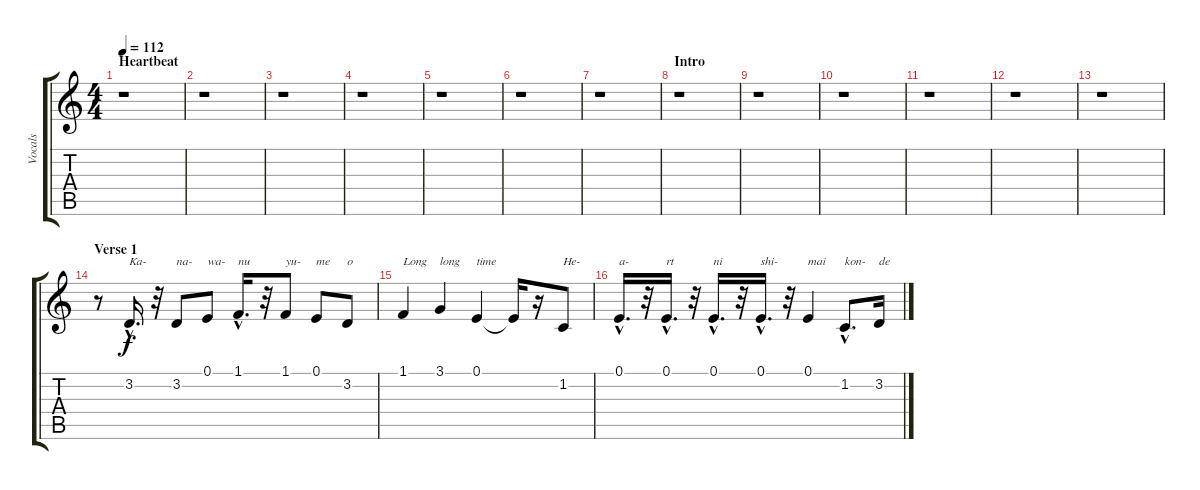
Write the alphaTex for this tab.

\track ("Vocals" "Vocals") {instrument flute}
\staff {score tabs}
\tuning (E4 B3 G3 D3 A2 E2) {hide}
\ts (4 4)
\section ("" "Heartbeat")
\tempo 112
\clef g2
\ks c
r.1{dy f instrument flute} |
r.1 |
r.1 |
r.1 |
r.1 |
r.1 |
r.1 |
\section ("" "Intro")
r.1 |
r.1 |
r.1 |
r.1 |
r.1 |
r.1 |
\section ("" "Verse 1")
r.8 3.2{hac}.16{d txt "Ka-"} r.32 3.2.8{txt "na-"} 0.1.8{txt "wa- "} 1.1{hac}.16{d txt "nu"} r.32 1.1.8{txt "yu-"} 0.1.8{txt "me"} 3.2.8{txt "o"} |
1.1.4{txt "Long"} 3.1.4{txt "long"} 0.1.4{txt "time"} 0.1{t}.16 r.16 1.2.8{txt "He-"} |
0.1{hac}.16{d txt "a-"} r.32 0.1{hac}.16{d txt "rt"} r.32 0.1{hac}.16{d txt "ni"} r.32 0.1{hac}.16{d txt "shi-"} r.32 0.1.4{txt "mai"} 1.2{hac}.8{d txt "kon-"} 3.2.16{txt "de"}
